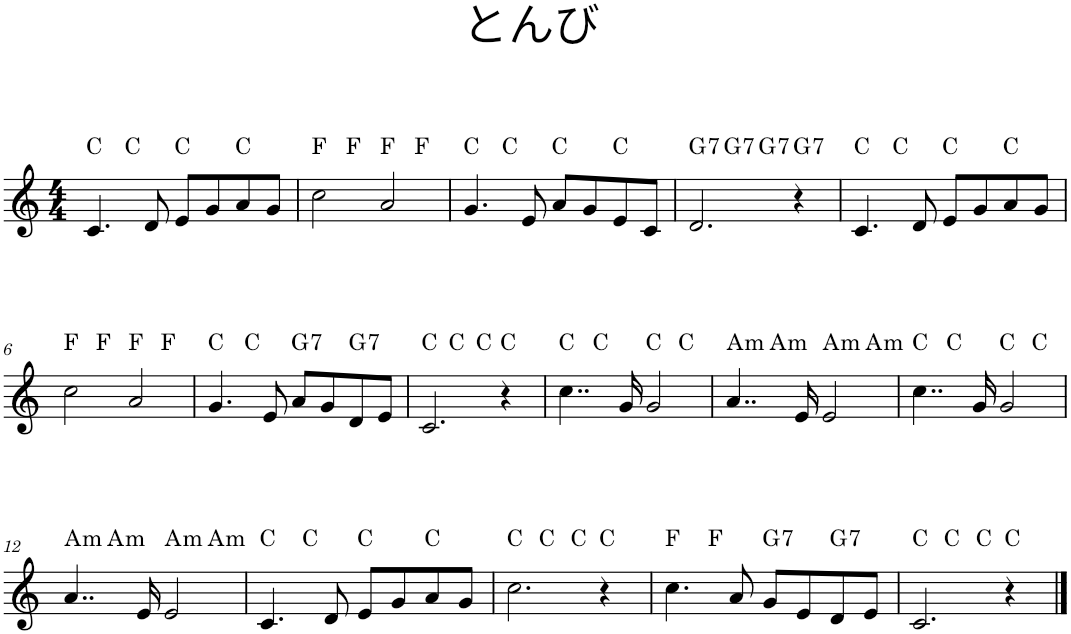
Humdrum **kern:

**kern	**harte
*part1	*part1
*staff1	*
*I"Piano	*
*I'Pno.	*
*clefG2	*
*k[]	*
*M4/4	*
=1	=1
*^	*
4.c/	4ryy	C:maj
.	2.ryy	C:maj
8d/	.	.
8e/L	.	C:maj
8g/	.	.
8a/	.	C:maj
8g/J	.	.
=2	=2	=2
*	*^	*
2cc\	4ryy	2.ryy	F:maj
.	2.ryy	.	F:maj
2a/	.	.	F:maj
.	.	4ryy	F:maj
*	*v	*v	*
=3	=3	=3
4.g/	4ryy	C:maj
.	2.ryy	C:maj
8e/	.	.
8a/L	.	C:maj
8g/	.	.
8e/	.	C:maj
8c/J	.	.
=4	=4	=4
!	!	!LO:H:kt=7
*	*^	*
2.d/	4ryy	2ryy	G:7
!	!	!	!LO:H:kt=7
.	2.ryy	.	G:7
!	!	!	!LO:H:kt=7
.	.	2ryy	G:7
!	!	!	!LO:H:kt=7
4r	.	.	G:7
*	*v	*v	*
=5	=5	=5
4.c/	4ryy	C:maj
.	2.ryy	C:maj
8d/	.	.
8e/L	.	C:maj
8g/	.	.
8a/	.	C:maj
8g/J	.	.
!!LO:LB:g=z	!!
=6	=6	=6
*	*^	*
2cc\	4ryy	2.ryy	F:maj
.	2.ryy	.	F:maj
2a/	.	.	F:maj
.	.	4ryy	F:maj
*	*v	*v	*
=7	=7	=7
4.g/	4ryy	C:maj
.	2.ryy	C:maj
8e/	.	.
!	!	!LO:H:kt=7
8a/L	.	G:7
8g/	.	.
!	!	!LO:H:kt=7
8d/	.	G:7
8e/J	.	.
=8	=8	=8
*	*^	*
2.c/	4ryy	2ryy	C:maj
.	2.ryy	.	C:maj
.	.	2ryy	C:maj
4r	.	.	C:maj
=9	=9	=9	=9
4..cc\	4ryy	2.ryy	C:maj
.	2.ryy	.	C:maj
16g/	.	.	.
2g/	.	.	C:maj
.	.	4ryy	C:maj
=10	=10	=10	=10
!	!	!	!LO:H:kt=m
4..a/	4ryy	2.ryy	A:min
!	!	!	!LO:H:kt=m
.	2.ryy	.	A:min
16e/	.	.	.
!	!	!	!LO:H:kt=m
2e/	.	.	A:min
!	!	!	!LO:H:kt=m
.	.	4ryy	A:min
=11	=11	=11	=11
4..cc\	4ryy	2.ryy	C:maj
.	2.ryy	.	C:maj
16g/	.	.	.
2g/	.	.	C:maj
.	.	4ryy	C:maj
!!LO:LB:g=z	!!	!!
=12	=12	=12	=12
!	!	!	!LO:H:kt=m
4..a/	4ryy	2.ryy	A:min
!	!	!	!LO:H:kt=m
.	2.ryy	.	A:min
16e/	.	.	.
!	!	!	!LO:H:kt=m
2e/	.	.	A:min
!	!	!	!LO:H:kt=m
.	.	4ryy	A:min
*	*v	*v	*
=13	=13	=13
4.c/	4ryy	C:maj
.	2.ryy	C:maj
8d/	.	.
8e/L	.	C:maj
8g/	.	.
8a/	.	C:maj
8g/J	.	.
=14	=14	=14
*	*^	*
2.cc\	4ryy	2ryy	C:maj
.	2.ryy	.	C:maj
.	.	2ryy	C:maj
4r	.	.	C:maj
*	*v	*v	*
=15	=15	=15
4.cc\	4ryy	F:maj
.	2.ryy	F:maj
8a/	.	.
!	!	!LO:H:kt=7
8g/L	.	G:7
8e/	.	.
!	!	!LO:H:kt=7
8d/	.	G:7
8e/J	.	.
=16	=16	=16
*	*^	*
2.c/	4ryy	2ryy	C:maj
.	2.ryy	.	C:maj
.	.	2ryy	C:maj
4r	.	.	C:maj
*v	*v	*v	*
==	==
*-	*-
